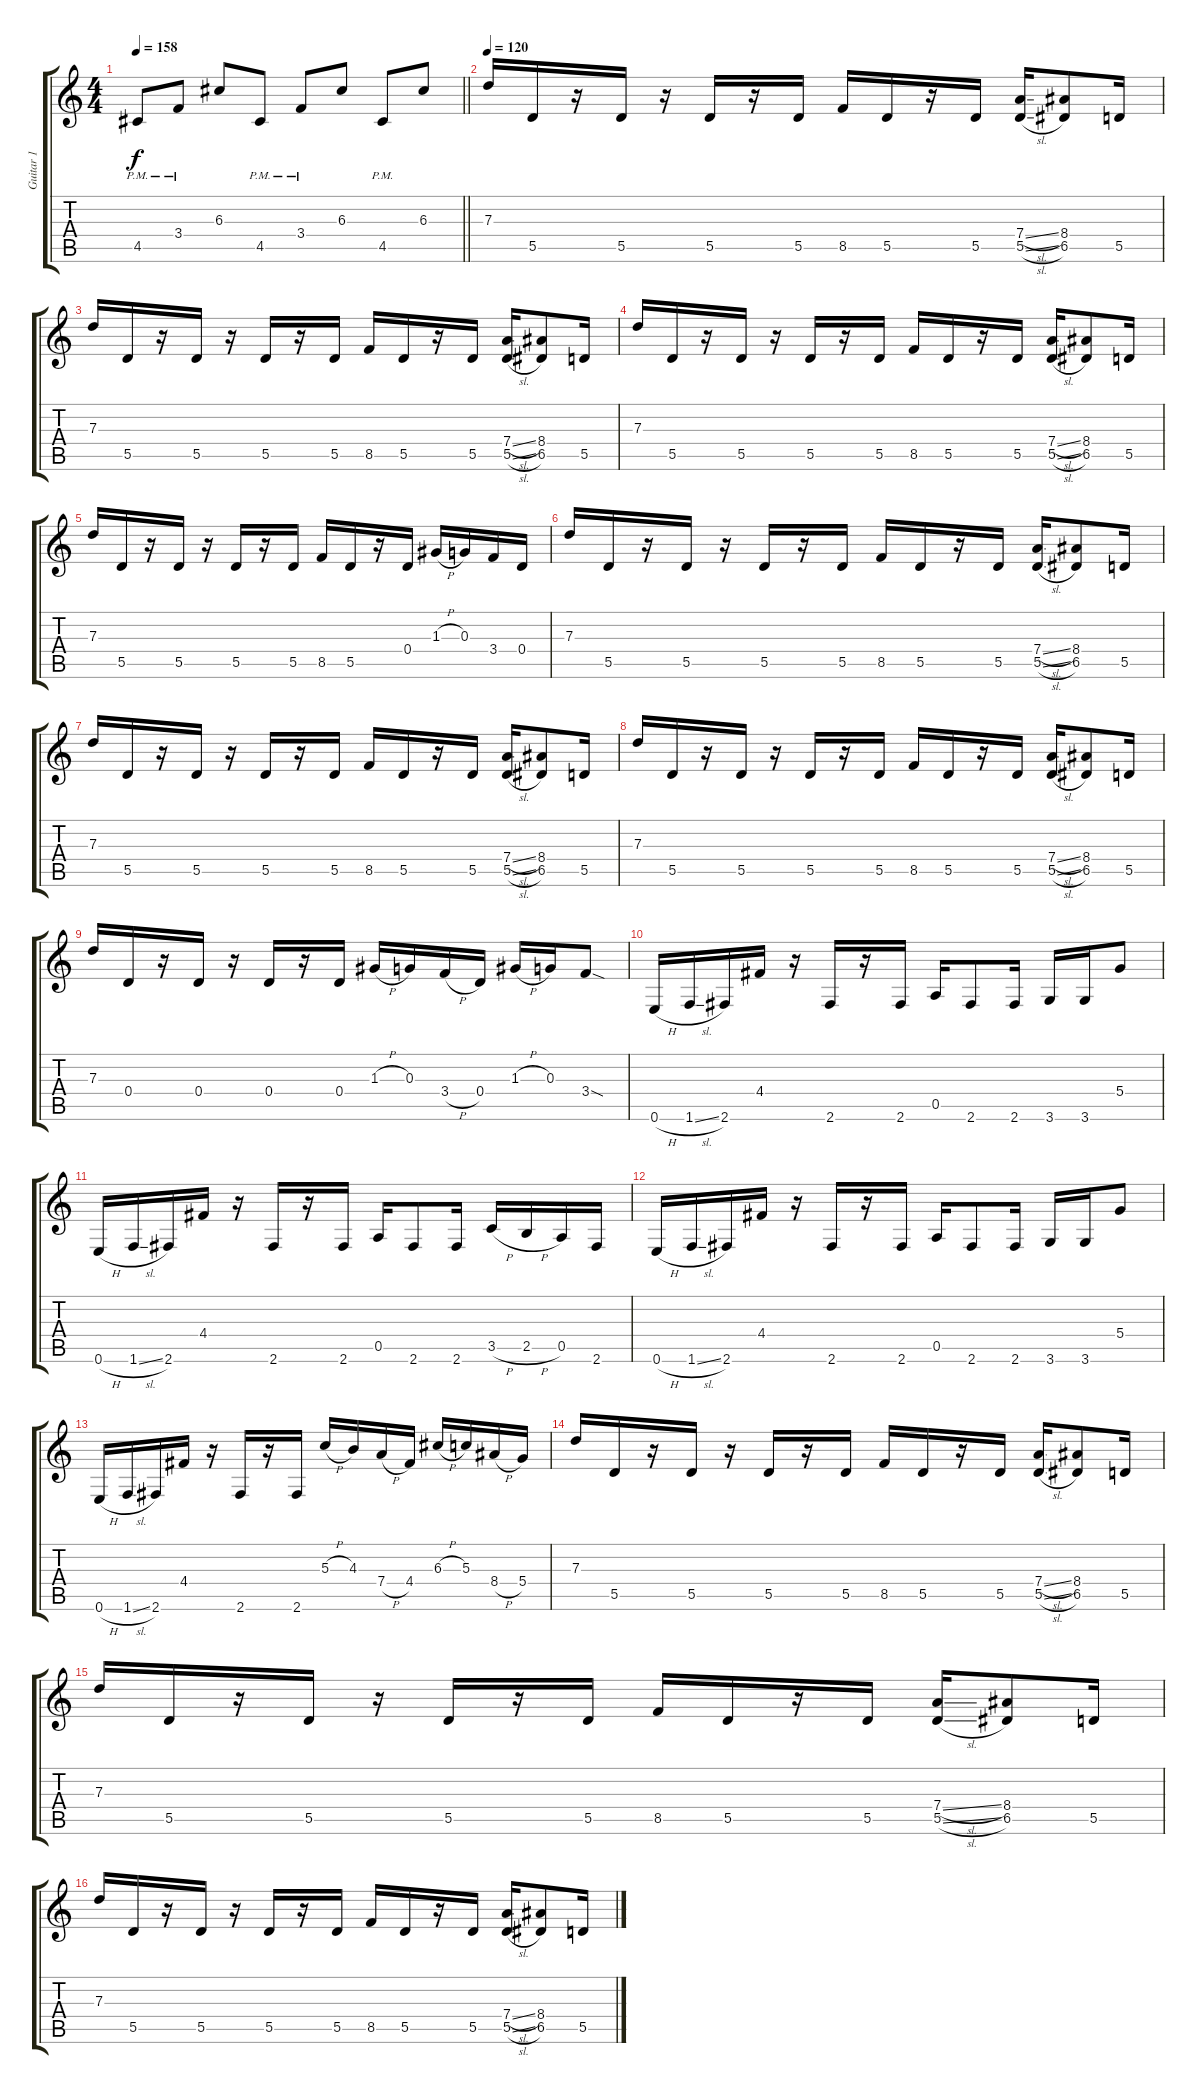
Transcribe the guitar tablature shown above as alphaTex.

\track ("Guitar 1" "Guitar 1") {instrument overdrivenguitar}
\staff {score tabs}
\tuning (E4 B3 G3 D3 A2 E2) {hide}
\ts (4 4)
\tempo 158
\clef g2
\barLineRight lightlight
\ks c
4.5{pm}.8{dy f} 3.4{pm}.8 6.3.8 4.5{pm}.8 3.4{pm}.8 6.3.8 4.5{pm}.8 6.3.8 |
\tempo 120
7.3.16 5.5.16 r.16 5.5.16 r.16 5.5.16 r.16 5.5.16 8.5.16 5.5.16 r.16 5.5.16 (7.4{sl} 5.5{sl}).16 (8.4 6.5).8 5.5.16 |
7.3.16 5.5.16 r.16 5.5.16 r.16 5.5.16 r.16 5.5.16 8.5.16 5.5.16 r.16 5.5.16 (7.4{sl} 5.5{sl}).16 (8.4 6.5).8 5.5.16 |
7.3.16 5.5.16 r.16 5.5.16 r.16 5.5.16 r.16 5.5.16 8.5.16 5.5.16 r.16 5.5.16 (7.4{sl} 5.5{sl}).16 (8.4 6.5).8 5.5.16 |
7.3.16 5.5.16 r.16 5.5.16 r.16 5.5.16 r.16 5.5.16 8.5.16 5.5.16 r.16 0.4.16 1.3{h}.16 0.3.16 3.4.16 0.4.16 |
7.3.16 5.5.16 r.16 5.5.16 r.16 5.5.16 r.16 5.5.16 8.5.16 5.5.16 r.16 5.5.16 (7.4{sl} 5.5{sl}).16 (8.4 6.5).8 5.5.16 |
7.3.16 5.5.16 r.16 5.5.16 r.16 5.5.16 r.16 5.5.16 8.5.16 5.5.16 r.16 5.5.16 (7.4{sl} 5.5{sl}).16 (8.4 6.5).8 5.5.16 |
7.3.16 5.5.16 r.16 5.5.16 r.16 5.5.16 r.16 5.5.16 8.5.16 5.5.16 r.16 5.5.16 (7.4{sl} 5.5{sl}).16 (8.4 6.5).8 5.5.16 |
7.3.16 0.4.16 r.16 0.4.16 r.16 0.4.16 r.16 0.4.16 1.3{h}.16 0.3.16 3.4{h}.16 0.4.16 1.3{h}.16 0.3.16 3.4{sod}.8 |
0.6{h}.16 1.6{sl}.16 2.6.16 4.4.16 r.16 2.6.16 r.16 2.6.16 0.5.16 2.6.8 2.6.16 3.6.16 3.6.16 5.4.8 |
0.6{h}.16 1.6{sl}.16 2.6.16 4.4.16 r.16 2.6.16 r.16 2.6.16 0.5.16 2.6.8 2.6.16 3.5{h}.16 2.5{h}.16 0.5.16 2.6.16 |
0.6{h}.16 1.6{sl}.16 2.6.16 4.4.16 r.16 2.6.16 r.16 2.6.16 0.5.16 2.6.8 2.6.16 3.6.16 3.6.16 5.4.8 |
0.6{h}.16 1.6{sl}.16 2.6.16 4.4.16 r.16 2.6.16 r.16 2.6.16 5.3{h}.16 4.3.16 7.4{h}.16 4.4.16 6.3{h}.16 5.3.16 8.4{h}.16 5.4.16 |
7.3.16 5.5.16 r.16 5.5.16 r.16 5.5.16 r.16 5.5.16 8.5.16 5.5.16 r.16 5.5.16 (7.4{sl} 5.5{sl}).16 (8.4 6.5).8 5.5.16 |
7.3.16 5.5.16 r.16 5.5.16 r.16 5.5.16 r.16 5.5.16 8.5.16 5.5.16 r.16 5.5.16 (7.4{sl} 5.5{sl}).16 (8.4 6.5).8 5.5.16 |
7.3.16 5.5.16 r.16 5.5.16 r.16 5.5.16 r.16 5.5.16 8.5.16 5.5.16 r.16 5.5.16 (7.4{sl} 5.5{sl}).16 (8.4 6.5).8 5.5.16
